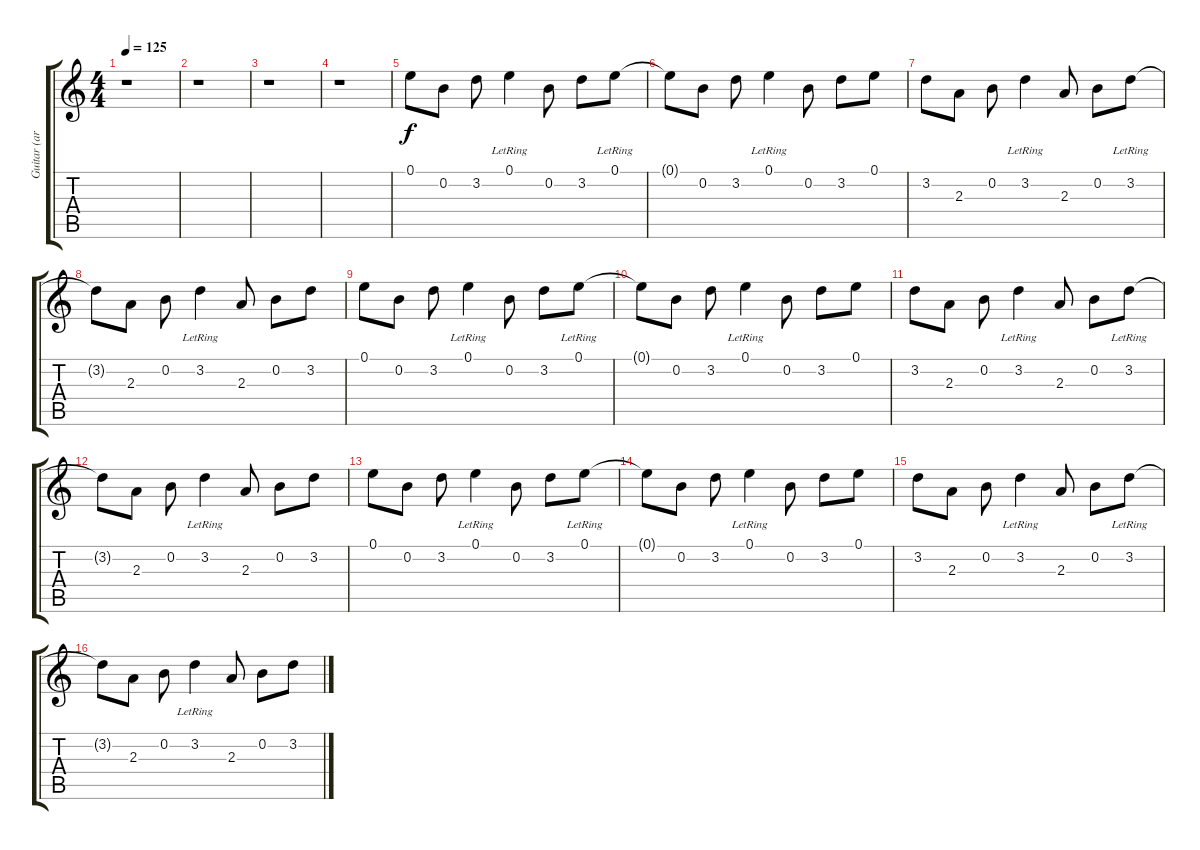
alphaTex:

\track ("Guitar (arpeggio)" "Guitar (ar") {instrument electricguitarjazz}
\staff {score tabs}
\tuning (E4 B3 G3 D3 A2 E2) {hide}
\ts (4 4)
\tempo 125
\clef g2
\ks c
r.1{dy f instrument electricguitarjazz} |
r.1 |
r.1 |
r.1 |
0.1.8 0.2.8 3.2.8 0.1{lr}.4 0.2.8 3.2.8 0.1{lr}.8 |
0.1{t}.8 0.2.8 3.2.8 0.1{lr}.4 0.2.8 3.2.8 0.1.8 |
3.2.8 2.3.8 0.2.8 3.2{lr}.4 2.3.8 0.2.8 3.2{lr}.8 |
3.2{t}.8 2.3.8 0.2.8 3.2{lr}.4 2.3.8 0.2.8 3.2.8 |
0.1.8 0.2.8 3.2.8 0.1{lr}.4 0.2.8 3.2.8 0.1{lr}.8 |
0.1{t}.8 0.2.8 3.2.8 0.1{lr}.4 0.2.8 3.2.8 0.1.8 |
3.2.8 2.3.8 0.2.8 3.2{lr}.4 2.3.8 0.2.8 3.2{lr}.8 |
3.2{t}.8 2.3.8 0.2.8 3.2{lr}.4 2.3.8 0.2.8 3.2.8 |
0.1.8 0.2.8 3.2.8 0.1{lr}.4 0.2.8 3.2.8 0.1{lr}.8 |
0.1{t}.8 0.2.8 3.2.8 0.1{lr}.4 0.2.8 3.2.8 0.1.8 |
3.2.8 2.3.8 0.2.8 3.2{lr}.4 2.3.8 0.2.8 3.2{lr}.8 |
3.2{t}.8 2.3.8 0.2.8 3.2{lr}.4 2.3.8 0.2.8 3.2.8
